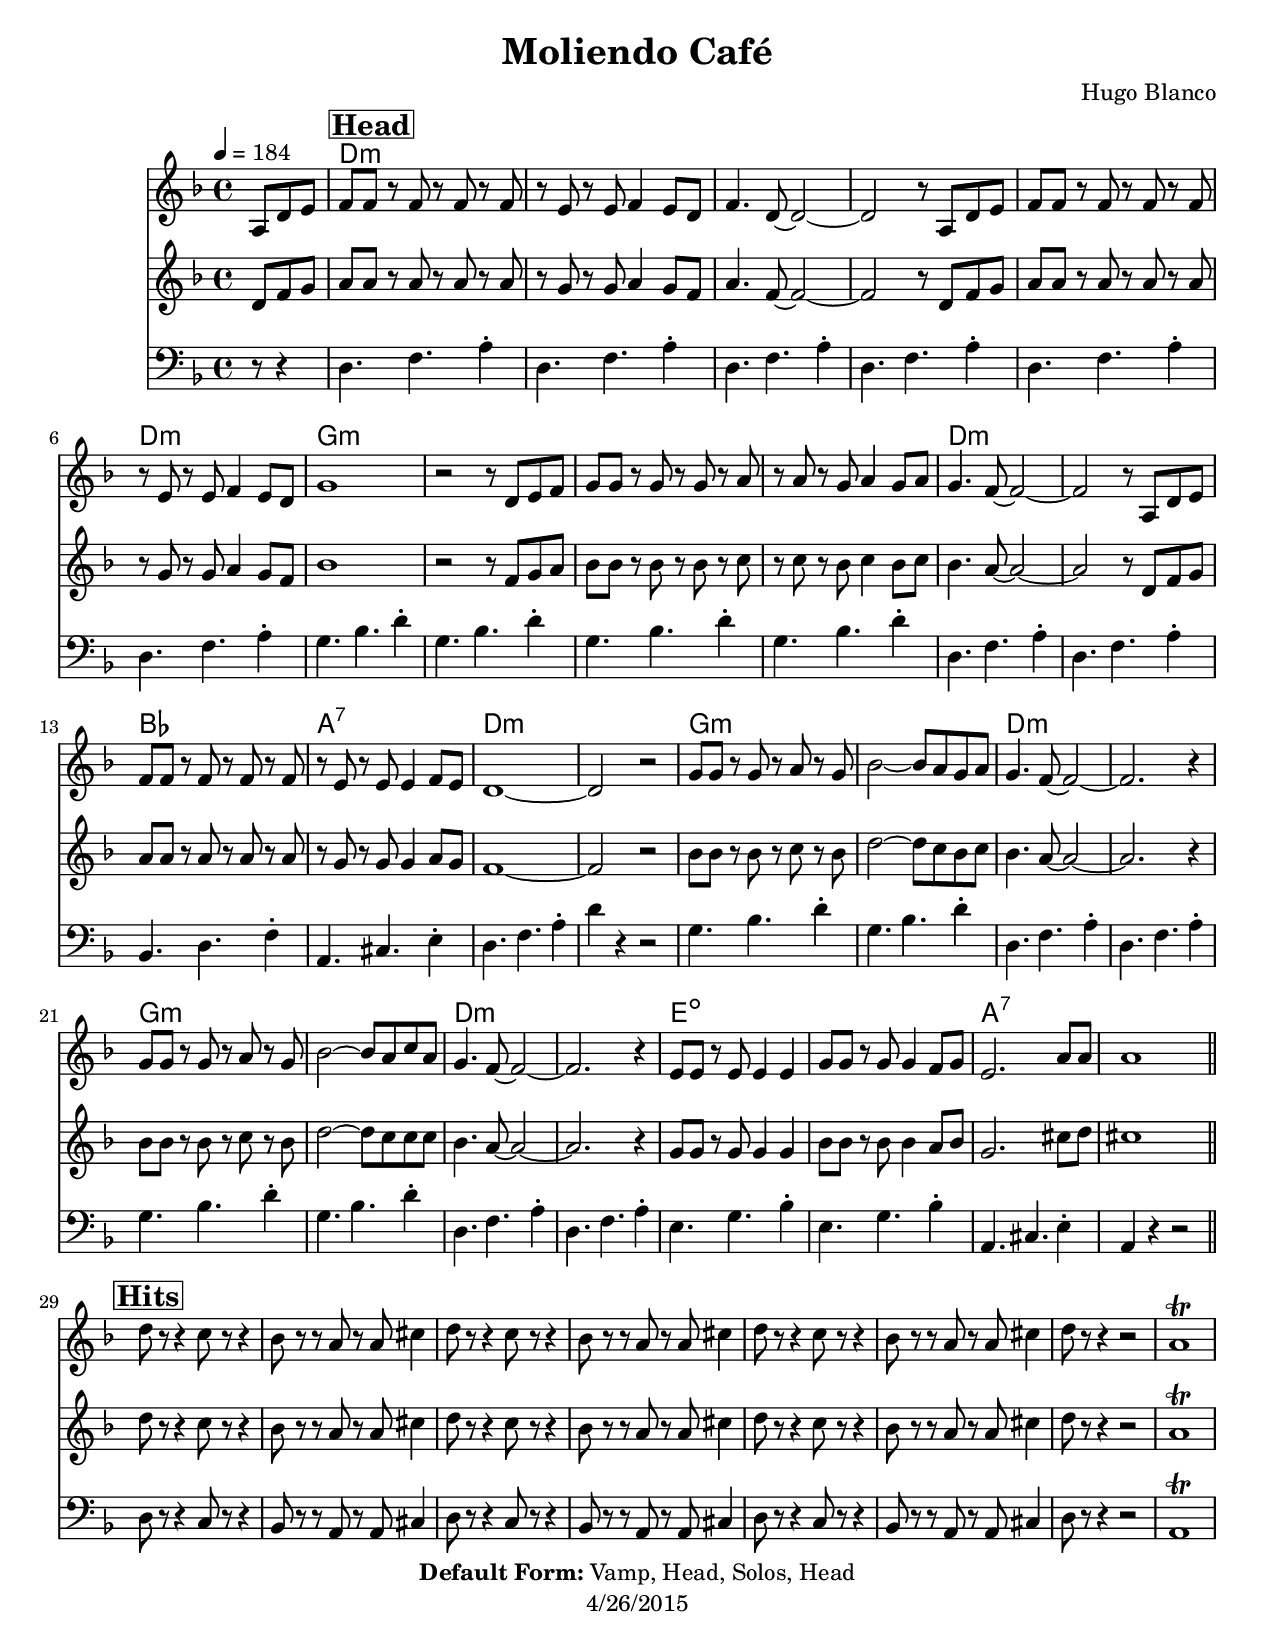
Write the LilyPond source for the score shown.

\version "2.12.1"

\header { 
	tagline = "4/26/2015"
  title = "Moliendo Café"
  composer = "Hugo Blanco"

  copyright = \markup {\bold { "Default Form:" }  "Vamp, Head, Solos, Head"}

}

%description:1961 hit song by <a href="http://en.wikipedia.org/wiki/Hugo_Blanco_%28musician%29">Hugo Blanco</a> of Venezuela about a coffee picker in love with the plantation owner’s daughter. (Also see <a href="http://en.wikipedia.org/wiki/Moliendo_Cafe">wikipedia entry</a>.)

%place a mark at bottom right
markdownright = { \once \override Score.RehearsalMark #'break-visibility = #begin-of-line-invisible \once \override Score.RehearsalMark #'self-alignment-X = #RIGHT \once \override Score.RehearsalMark #'direction = #DOWN }


% music pieces
%part: melody
melody = {
  \relative c' {
    \key d \minor
    \partial 4. a8 d e |
    \mark \markup \box \bold "Head"
    f f r f r f r f | r e r e f4 e8 d | f4. d8~ d2~ | d2 r8 a d e |
    f f r f r f r f | r e r e f4 e8 d | g1 | r2 r8 d e f |
    g g r g r g r a | r a r g a4 g8 a | g4. f8~ f2~ | f2 r8 a, d e |
    f f r f r f r f | r e r e e4 f8 e | d1~ | d2 r |

    g8 g r g r a r g | bes2~ bes8 a g a | g4. f8~ f2~ | f2. r4 |
    g8 g r g r a r g | bes2~ bes8 a c a | g4. f8~ f2~ | f2. r4 |
    e8 e r e e4 e | g8 g r g g4 f8 g | e2. a8 a | a1 | \bar "||"

    \break \mark \markup \box \bold "Hits"
    d8 r r4 c8 r r4 | bes8 r r a8 r a cis4 | d8 r r4 c8 r r4 | bes8 r r a8 r a cis4 |
    d8 r r4 c8 r r4 | bes8 r r a8 r a cis4 | d8 r r4 r2 | a1\trill |
  }

}

%part: harmony
harmony = {
  \relative c' {
    \key d \minor
    \partial 4. d8 f g |
    \mark \markup \box \bold "Head"
    a a r a r a r a | r g r g a4 g8 f | a4. f8~ f2~ | f2 r8 d f g |
    a a r a r a r a | r g r g a4 g8 f | bes1 | r2 r8 f g a |
    bes bes r bes r bes r c | r c r bes c4 bes8 c | bes4. a8~ a2~ | a2 r8 d, f g |
    a a r a r a r a | r g r g g4 a8 g | f1~ | f2 r |

    bes8 bes r bes r c r bes | d2~ d8 c bes c | bes4. a8~ a2~ | a2. r4 |
    bes8 bes r bes r c r bes | d2~ d8 c c c | bes4. a8~ a2~ | a2. r4 |
    g8 g r g g4 g | bes8 bes r bes bes4 a8 bes | g2. cis8 d | cis1 | \bar "||"

    \break \mark \markup \box \bold "Hits"
    d8 r r4 c8 r r4 | bes8 r r a8 r a cis4 | d8 r r4 c8 r r4 | bes8 r r a8 r a cis4 |
    d8 r r4 c8 r r4 | bes8 r r a8 r a cis4 | d8 r r4 r2 | a1\trill |
  }

}

%{ when combining melody and harmony, what order should they be in?
harmony
melody
%}

%part: bass
bass = {
  \relative c {
    \key d \minor
    \partial 4. r8 r4 |
    \mark \markup \box \bold "Head"
    d4. f a4-. | d,4. f a4-. | d,4. f a4-. | d,4. f a4-. |
    d,4. f a4-. | d,4. f a4-. | g4. bes d4-. |  g,4. bes d4-. |
    g,4. bes d4-. |  g,4. bes d4-. | d,4. f a4-. | d,4. f a4-. |
    bes,4. d f4-. | a,4. cis e4-. | d4. f a4-. | d4 r r2 |

    g,4. bes d4-. |  g,4. bes d4-. | d,4. f a4-. | d,4. f a4-. |
    g4. bes d4-. |  g,4. bes d4-. | d,4. f a4-. | d,4. f a4-. |
    e4. g bes4-. |  e,4. g bes4-. | a,4. cis e4-. | a,4 r r2 |

    \mark \markup \box \bold "Hits"
    d8 r r4 c8 r r4 | bes8 r r a8 r a cis4 | d8 r r4 c8 r r4 | bes8 r r a8 r a cis4 |
    d8 r r4 c8 r r4 | bes8 r r a8 r a cis4 | d8 r r4 r2 | a1\trill |
  }
}

%part: words
words = \markup { }

%part: changes
changes = \chordmode {
  s4. |
  d1:m d:m d:m d:m
  d:m d:m g:m g:m
  g:m g:m d:m d:m
  bes a:7 d:m d:m
  %B
  g:m g:m d:m d:m
  g:m g:m d:m d:m
  e:dim e:dim a:7 a:7

}

%%Generated layout
%------------------Code to 'naturalize' music - get rid of double-sharps, E#, etc.-----------------
#(define (naturalize-pitch p)
  (let ((o (ly:pitch-octave p))
        (a (* 4 (ly:pitch-alteration p)))
        ;; alteration, a, in quarter tone steps,
        ;; for historical reasons
        (n (ly:pitch-notename p)))
    (cond
     ((and (> a 1) (or (eq? n 6) (eq? n 2)))
      (set! a (- a 2))
      (set! n (+ n 1)))
     ((and (< a -1) (or (eq? n 0) (eq? n 3)))
      (set! a (+ a 2))
      (set! n (- n 1))))
    (cond
     ((> a 2) (set! a (- a 4)) (set! n (+ n 1)))
     ((< a -2) (set! a (+ a 4)) (set! n (- n 1))))
    (if (< n 0) (begin (set! o (- o 1)) (set! n (+ n 7))))
    (if (> n 6) (begin (set! o (+ o 1)) (set! n (- n 7))))
    (ly:make-pitch o n (/ a 4))))

#(define (naturalize music)
  (let ((es (ly:music-property music 'elements))
        (e (ly:music-property music 'element))
        (p (ly:music-property music 'pitch)))
    (if (pair? es)
       (ly:music-set-property!
         music 'elements
         (map (lambda (x) (naturalize x)) es)))
    (if (ly:music? e)
       (ly:music-set-property!
         music 'element
         (naturalize e)))
    (if (ly:pitch? p)
       (begin
         (set! p (naturalize-pitch p))
         (ly:music-set-property! music 'pitch p)))
    music))

naturalizeMusic =
#(define-music-function (parser location m)
  (ly:music?)
  (naturalize m))
%-----------------End Naturalization code---------------

#(set-default-paper-size "letter")
\book {
	\score { <<
			\set Score.markFormatter = #format-mark-box-numbers
			
		\transpose c c \new ChordNames { \set chordChanges = ##t \changes }
		\new Staff \with { \consists "Volta_engraver" } {  \set Staff.midiInstrument = #"trumpet" \clef treble
			\tempo  4 = 184
			\override Score.RehearsalMark #'self-alignment-X = #LEFT
			\melody
		}
		\new Staff \with { \consists "Volta_engraver" } {  \set Staff.midiInstrument = #"clarinet" \clef treble
			\override Score.RehearsalMark #'self-alignment-X = #LEFT
			\harmony
		}
		\new Staff \with { \consists "Volta_engraver" } {  \set Staff.midiInstrument = #"tuba" \clef bass
			\override Score.RehearsalMark #'self-alignment-X = #LEFT
			\bass
		}
	>> \layout { \context { \Score \remove "Volta_engraver" } } }  
}